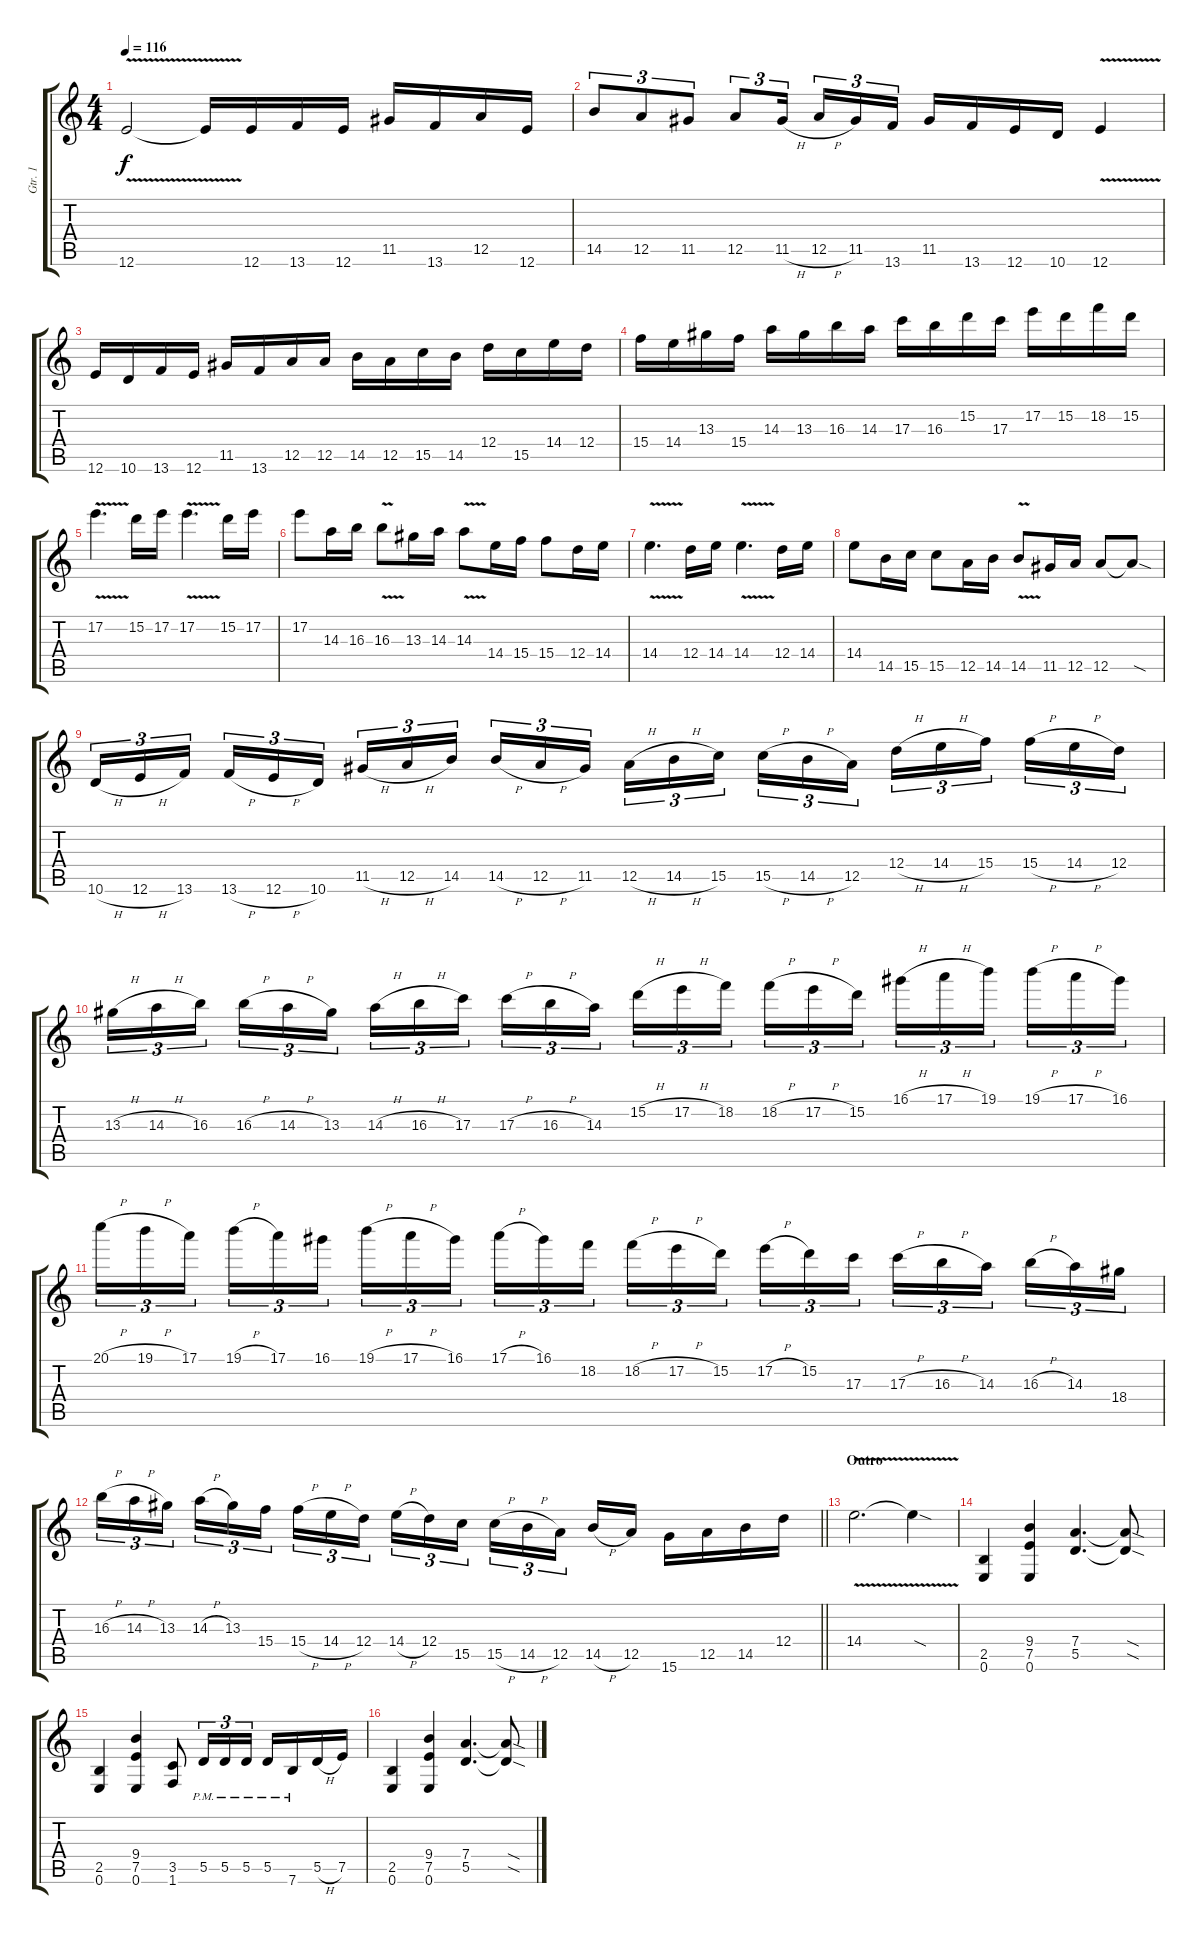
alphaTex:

\track ("Gtr. 1" "Gtr. 1") {instrument distortionguitar}
\staff {score tabs}
\tuning (E4 B3 G3 D3 A2 E2) {hide}
\ts (4 4)
\tempo 116
\clef g2
\ks c
12.6{v}.2{dy f} 12.6{t}.16 12.6.16 13.6.16 12.6.16 11.5.16 13.6.16 12.5.16 12.6.16 |
14.5.8{tu (3 2)} 12.5.8{tu (3 2)} 11.5.8{tu (3 2)} 12.5.8{tu (3 2)} 11.5{h}.16{tu (3 2) beam splitsecondary} 12.5{h}.16{tu (3 2)} 11.5.16{tu (3 2)} 13.6.16{tu (3 2)} 11.5.16 13.6.16 12.6.16 10.6.16 12.6{v}.4 |
12.6.16 10.6.16 13.6.16 12.6.16 11.5.16 13.6.16 12.5.16 12.5.16 14.5.16 12.5.16 15.5.16 14.5.16 12.4.16 15.5.16 14.4.16 12.4.16 |
15.4.16 14.4.16 13.3.16 15.4.16 14.3.16 13.3.16 16.3.16 14.3.16 17.3.16 16.3.16 15.2.16 17.3.16 17.2.16 15.2.16 18.2.16 15.2.16 |
17.2{v}.4{d} 15.2.16 17.2.16 17.2{v}.4{d} 15.2.16 17.2.16 |
17.2.8 14.3.16 16.3.16 16.3{v}.8 13.3.16 14.3.16 14.3{v}.8 14.4.16 15.4.16 15.4.8 12.4.16 14.4.16 |
14.4{v}.4{d} 12.4.16 14.4.16 14.4{v}.4{d} 12.4.16 14.4.16 |
14.4.8 14.5.16 15.5.16 15.5.8 12.5.16 14.5.16 14.5{v}.8 11.5.16 12.5.16 12.5.8 12.5{sod t}.8 |
10.6{h}.16{tu (3 2)} 12.6{h}.16{tu (3 2)} 13.6.16{tu (3 2) beam splitsecondary} 13.6{h}.16{tu (3 2)} 12.6{h}.16{tu (3 2)} 10.6.16{tu (3 2)} 11.5{h}.16{tu (3 2)} 12.5{h}.16{tu (3 2)} 14.5.16{tu (3 2) beam splitsecondary} 14.5{h}.16{tu (3 2)} 12.5{h}.16{tu (3 2)} 11.5.16{tu (3 2)} 12.5{h}.16{tu (3 2)} 14.5{h}.16{tu (3 2)} 15.5.16{tu (3 2) beam splitsecondary} 15.5{h}.16{tu (3 2)} 14.5{h}.16{tu (3 2)} 12.5.16{tu (3 2)} 12.4{h}.16{tu (3 2)} 14.4{h}.16{tu (3 2)} 15.4.16{tu (3 2) beam splitsecondary} 15.4{h}.16{tu (3 2)} 14.4{h}.16{tu (3 2)} 12.4.16{tu (3 2)} |
13.3{h}.16{tu (3 2)} 14.3{h}.16{tu (3 2)} 16.3.16{tu (3 2) beam splitsecondary} 16.3{h}.16{tu (3 2)} 14.3{h}.16{tu (3 2)} 13.3.16{tu (3 2)} 14.3{h}.16{tu (3 2)} 16.3{h}.16{tu (3 2)} 17.3.16{tu (3 2) beam splitsecondary} 17.3{h}.16{tu (3 2)} 16.3{h}.16{tu (3 2)} 14.3.16{tu (3 2)} 15.2{h}.16{tu (3 2)} 17.2{h}.16{tu (3 2)} 18.2.16{tu (3 2) beam splitsecondary} 18.2{h}.16{tu (3 2)} 17.2{h}.16{tu (3 2)} 15.2.16{tu (3 2)} 16.1{h}.16{tu (3 2)} 17.1{h}.16{tu (3 2)} 19.1.16{tu (3 2) beam splitsecondary} 19.1{h}.16{tu (3 2)} 17.1{h}.16{tu (3 2)} 16.1.16{tu (3 2)} |
20.1{h}.16{tu (3 2)} 19.1{h}.16{tu (3 2)} 17.1.16{tu (3 2) beam splitsecondary} 19.1{h}.16{tu (3 2)} 17.1.16{tu (3 2)} 16.1.16{tu (3 2)} 19.1{h}.16{tu (3 2)} 17.1{h}.16{tu (3 2)} 16.1.16{tu (3 2) beam splitsecondary} 17.1{h}.16{tu (3 2)} 16.1.16{tu (3 2)} 18.2.16{tu (3 2)} 18.2{h}.16{tu (3 2)} 17.2{h}.16{tu (3 2)} 15.2.16{tu (3 2) beam splitsecondary} 17.2{h}.16{tu (3 2)} 15.2.16{tu (3 2)} 17.3.16{tu (3 2)} 17.3{h}.16{tu (3 2)} 16.3{h}.16{tu (3 2)} 14.3.16{tu (3 2) beam splitsecondary} 16.3{h}.16{tu (3 2)} 14.3.16{tu (3 2)} 18.4.16{tu (3 2)} |
\barLineRight lightlight
16.3{h}.16{tu (3 2)} 14.3{h}.16{tu (3 2)} 13.3.16{tu (3 2) beam splitsecondary} 14.3{h}.16{tu (3 2)} 13.3.16{tu (3 2)} 15.4.16{tu (3 2)} 15.4{h}.16{tu (3 2)} 14.4{h}.16{tu (3 2)} 12.4.16{tu (3 2) beam splitsecondary} 14.4{h}.16{tu (3 2)} 12.4.16{tu (3 2)} 15.5.16{tu (3 2)} 15.5{h}.16{tu (3 2)} 14.5{h}.16{tu (3 2)} 12.5.16{tu (3 2) beam splitsecondary} 14.5{h}.16 12.5.16 15.6.16 12.5.16 14.5.16 12.4.16 |
\section ("" "Outro")
14.4{v}.2{d} 14.4{sod t}.4 |
(2.5 0.6).4{volume 12} (9.4 7.5 0.6).4 (7.4 5.5).4{d} (7.4{sod t} 5.5{sod t}).8 |
(2.5 0.6).4 (9.4 7.5 0.6).4 (3.5 1.6).8 5.5{pm}.16{tu (3 2)} 5.5{pm}.16{tu (3 2)} 5.5{pm}.16{tu (3 2)} 5.5{pm}.16 7.6{pm}.16 5.5{h}.16 7.5.16 |
(2.5 0.6).4 (9.4 7.5 0.6).4 (7.4 5.5).4{d} (7.4{sod t} 5.5{sod t}).8
